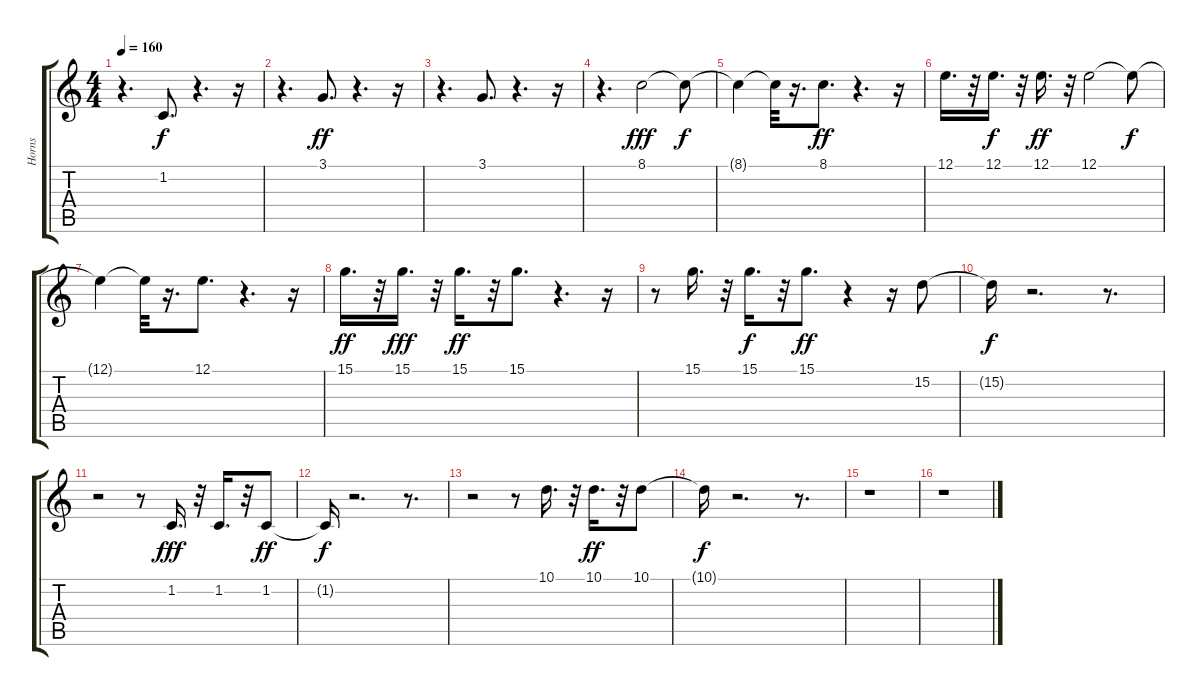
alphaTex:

\track ("Horns" "Horns") {instrument frenchhorn}
\staff {score tabs}
\tuning (E4 B3 G3 D3 A2 E2) {hide}
\ts (4 4)
\tempo 160
\clef g2
\ks c
r.4{d dy ff} 1.2.8{d dy f} r.4{d} r.16 |
r.4{d} 3.1.8{d dy ff} r.4{d} r.16 |
r.4{d} 3.1.8{d} r.4{d} r.16 |
r.4{d} 8.1.2{dy fff} 8.1{t}.8{dy f} |
8.1{t}.4 8.1{t}.32 r.16{d} 8.1.8{d dy ff} r.4{d} r.16 |
12.1.16{d} r.32 12.1.16{d dy f} r.32 12.1.16{d dy ff} r.32 12.1.2 12.1{t}.8{dy f} |
12.1{t}.4 12.1{t}.32 r.16{d} 12.1.8{d} r.4{d} r.16 |
15.1.16{d dy ff} r.32 15.1.16{d dy fff} r.32 15.1.16{d dy ff} r.32 15.1.8{d} r.4{d} r.16 |
r.8 15.1.16{d} r.32 15.1.16{d dy f} r.32 15.1.8{d dy ff} r.4 r.16 15.2.8 |
15.2{t}.16{dy f} r.2{d} r.8{d} |
r.2 r.8 1.2.16{d dy fff} r.32 1.2.16{d} r.32 1.2.8{dy ff} |
1.2{t}.16{dy f} r.2{d} r.8{d} |
r.2 r.8 10.1.16{d} r.32 10.1.16{d dy ff} r.32 10.1.8 |
10.1{t}.16{dy f} r.2{d} r.8{d} |
r.1 |
r.1
